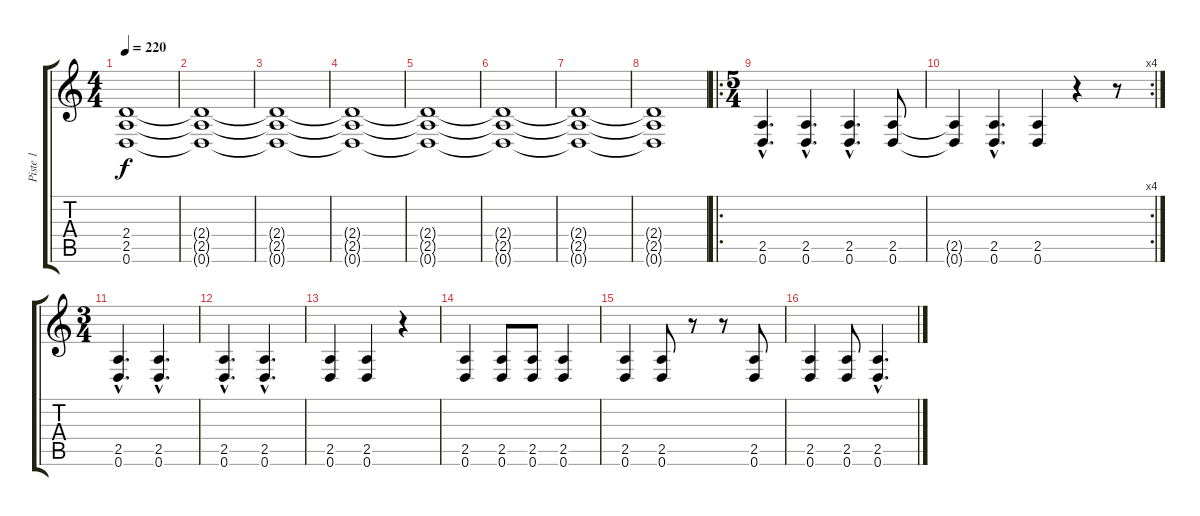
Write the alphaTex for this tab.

\track ("Piste 1" "Piste 1") {instrument distortionguitar}
\staff {score tabs}
\tuning (D4 A3 F3 C3 G2 D2) {hide}
\ts (4 4)
\tempo 220
\clef g2
\ks c
(2.4{t} 2.5{t} 0.6{t}).1{dy f} |
(2.4{t} 2.5{t} 0.6{t}).1 |
(2.4{t} 2.5{t} 0.6{t}).1 |
(2.4{t} 2.5{t} 0.6{t}).1 |
(2.4{t} 2.5{t} 0.6{t}).1 |
(2.4{t} 2.5{t} 0.6{t}).1 |
(2.4{t} 2.5{t} 0.6{t}).1 |
(2.4{t} 2.5{t} 0.6{t}).1 |
\ro
\ts (5 4)
(2.5{hac} 0.6{hac}).4{d} (2.5{hac} 0.6{hac}).4{d} (2.5{hac} 0.6{hac}).4{d} (2.5 0.6).8 |
\rc 4
(2.5{t} 0.6{t}).4 (2.5{hac} 0.6{hac}).4{d} (2.5 0.6).4 r.4 r.8 |
\ts (3 4)
(2.5{hac} 0.6{hac}).4{d} (2.5{hac} 0.6{hac}).4{d} |
(2.5{hac} 0.6{hac}).4{d} (2.5{hac} 0.6{hac}).4{d} |
(2.5 0.6).4 (2.5 0.6).4 r.4 |
(2.5 0.6).4 (2.5 0.6).8 (2.5 0.6).8 (2.5 0.6).4 |
(2.5 0.6).4 (2.5 0.6).8 r.8 r.8 (2.5 0.6).8 |
(2.5 0.6).4 (2.5 0.6).8 (2.5{hac} 0.6{hac}).4{d}
